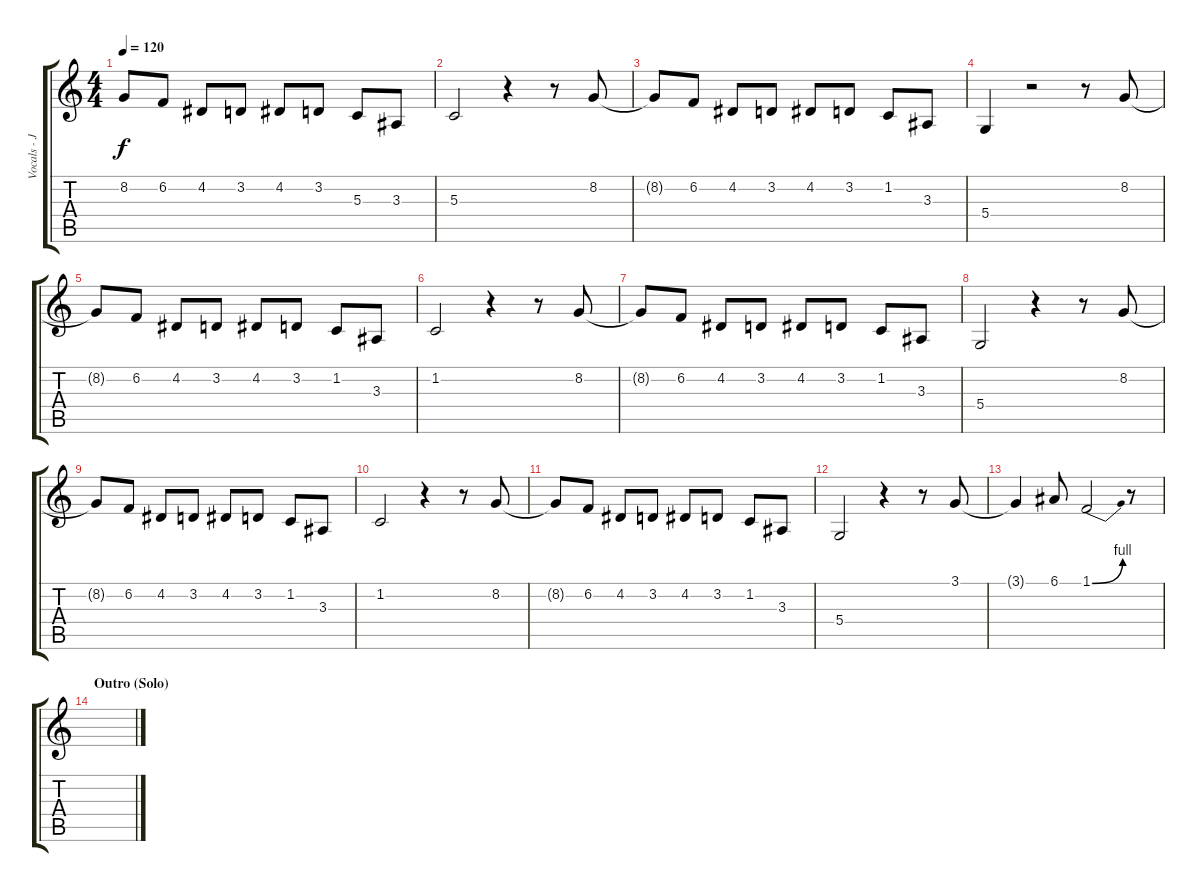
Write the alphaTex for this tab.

\track ("Vocals - John Frusciante" "Vocals - J") {instrument oboe}
\staff {score tabs}
\tuning (E4 B3 G3 D3 A2 E2) {hide}
\ts (4 4)
\tempo 120
\clef g2
\ks c
8.2{t}.8{dy f} 6.2.8 4.2.8 3.2.8 4.2.8 3.2.8 5.3.8 3.3.8 |
5.3.2 r.4 r.8 8.2.8 |
8.2{t}.8 6.2.8 4.2.8 3.2.8 4.2.8 3.2.8 1.2.8 3.3.8 |
5.4.4 r.2 r.8 8.2.8 |
8.2{t}.8 6.2.8 4.2.8 3.2.8 4.2.8 3.2.8 1.2.8 3.3.8 |
1.2.2 r.4 r.8 8.2.8 |
8.2{t}.8 6.2.8 4.2.8 3.2.8 4.2.8 3.2.8 1.2.8 3.3.8 |
5.4.2 r.4 r.8 8.2.8 |
8.2{t}.8 6.2.8 4.2.8 3.2.8 4.2.8 3.2.8 1.2.8 3.3.8 |
1.2.2 r.4 r.8 8.2.8 |
8.2{t}.8 6.2.8 4.2.8 3.2.8 4.2.8 3.2.8 1.2.8 3.3.8 |
5.4.2 r.4 r.8 3.1.8 |
3.1{t}.4 6.1.8 1.1{be (bend 0 0 60 4)}.2 r.8 |
\section ("" "Outro (Solo)")
